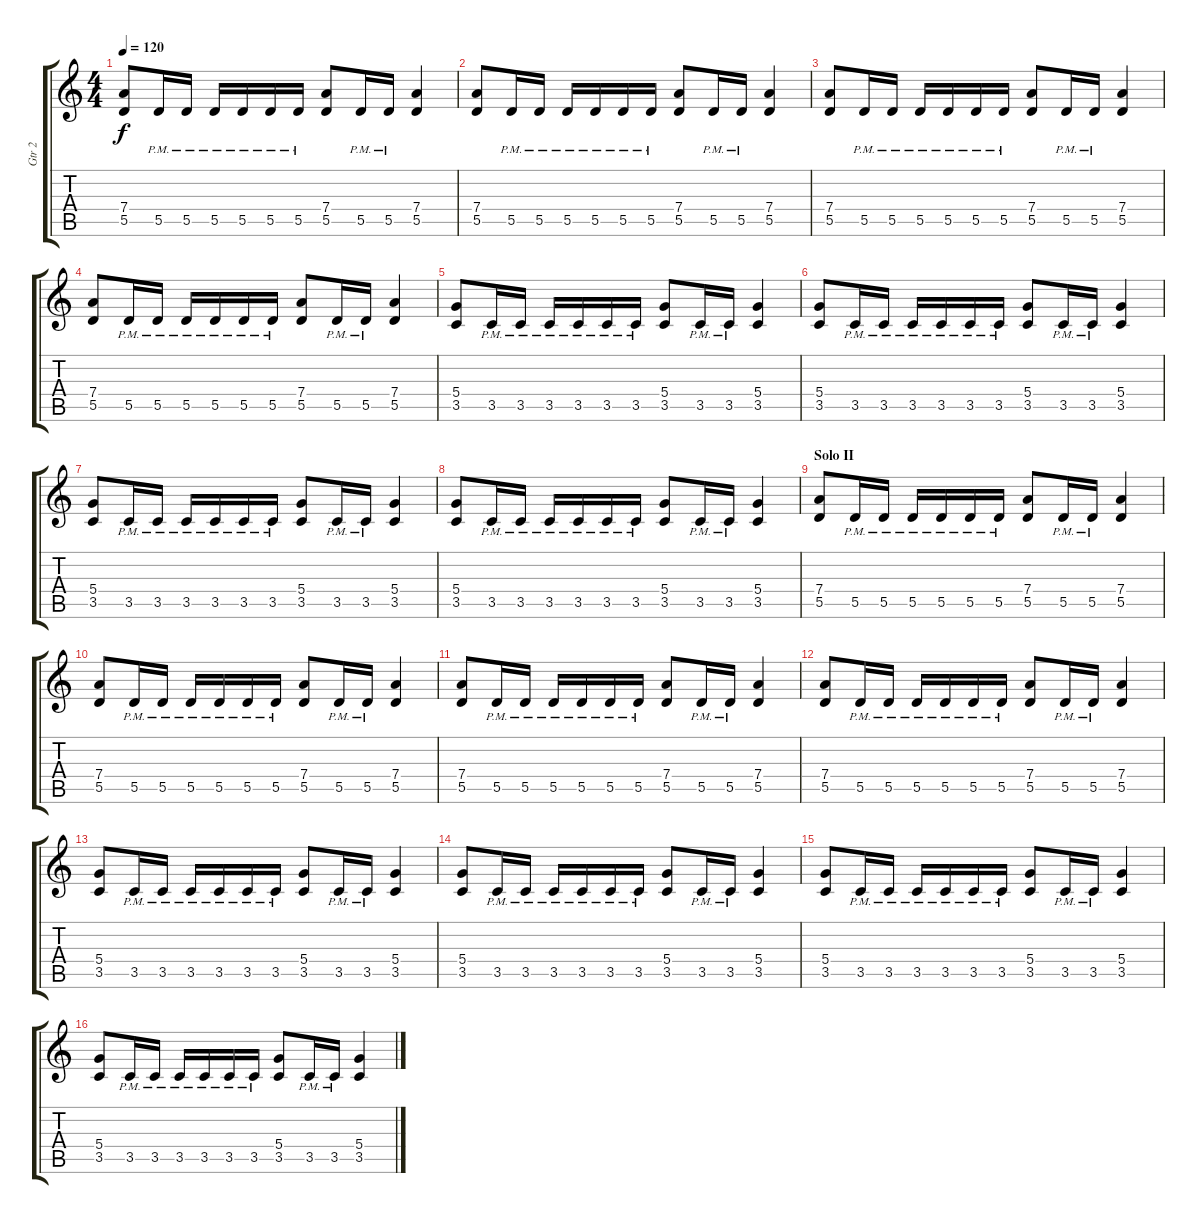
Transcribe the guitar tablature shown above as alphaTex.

\track ("Gtr 2" "Gtr 2") {instrument distortionguitar}
\staff {score tabs}
\tuning (E4 B3 G3 D3 A2 E2) {hide}
\ts (4 4)
\tempo 120
\clef g2
\ks c
(7.4 5.5).8{dy f} 5.5{pm}.16 5.5{pm}.16 5.5{pm}.16 5.5{pm}.16 5.5{pm}.16 5.5{pm}.16 (7.4 5.5).8 5.5{pm}.16 5.5{pm}.16 (7.4 5.5).4 |
(7.4 5.5).8 5.5{pm}.16 5.5{pm}.16 5.5{pm}.16 5.5{pm}.16 5.5{pm}.16 5.5{pm}.16 (7.4 5.5).8 5.5{pm}.16 5.5{pm}.16 (7.4 5.5).4 |
(7.4 5.5).8 5.5{pm}.16 5.5{pm}.16 5.5{pm}.16 5.5{pm}.16 5.5{pm}.16 5.5{pm}.16 (7.4 5.5).8 5.5{pm}.16 5.5{pm}.16 (7.4 5.5).4 |
(7.4 5.5).8 5.5{pm}.16 5.5{pm}.16 5.5{pm}.16 5.5{pm}.16 5.5{pm}.16 5.5{pm}.16 (7.4 5.5).8 5.5{pm}.16 5.5{pm}.16 (7.4 5.5).4 |
(5.4 3.5).8 3.5{pm}.16 3.5{pm}.16 3.5{pm}.16 3.5{pm}.16 3.5{pm}.16 3.5{pm}.16 (5.4 3.5).8 3.5{pm}.16 3.5{pm}.16 (5.4 3.5).4 |
(5.4 3.5).8 3.5{pm}.16 3.5{pm}.16 3.5{pm}.16 3.5{pm}.16 3.5{pm}.16 3.5{pm}.16 (5.4 3.5).8 3.5{pm}.16 3.5{pm}.16 (5.4 3.5).4 |
(5.4 3.5).8 3.5{pm}.16 3.5{pm}.16 3.5{pm}.16 3.5{pm}.16 3.5{pm}.16 3.5{pm}.16 (5.4 3.5).8 3.5{pm}.16 3.5{pm}.16 (5.4 3.5).4 |
(5.4 3.5).8 3.5{pm}.16 3.5{pm}.16 3.5{pm}.16 3.5{pm}.16 3.5{pm}.16 3.5{pm}.16 (5.4 3.5).8 3.5{pm}.16 3.5{pm}.16 (5.4 3.5).4 |
\section ("" "Solo II")
(7.4 5.5).8{volume 12} 5.5{pm}.16 5.5{pm}.16 5.5{pm}.16 5.5{pm}.16 5.5{pm}.16 5.5{pm}.16 (7.4 5.5).8 5.5{pm}.16 5.5{pm}.16 (7.4 5.5).4 |
(7.4 5.5).8 5.5{pm}.16 5.5{pm}.16 5.5{pm}.16 5.5{pm}.16 5.5{pm}.16 5.5{pm}.16 (7.4 5.5).8 5.5{pm}.16 5.5{pm}.16 (7.4 5.5).4 |
(7.4 5.5).8 5.5{pm}.16 5.5{pm}.16 5.5{pm}.16 5.5{pm}.16 5.5{pm}.16 5.5{pm}.16 (7.4 5.5).8 5.5{pm}.16 5.5{pm}.16 (7.4 5.5).4 |
(7.4 5.5).8 5.5{pm}.16{balance 12} 5.5{pm}.16{balance 11} 5.5{pm}.16{balance 10} 5.5{pm}.16{balance 9} 5.5{pm}.16{balance 8} 5.5{pm}.16{balance 8} (7.4 5.5).8{balance 7} 5.5{pm}.16{balance 5} 5.5{pm}.16{balance 4} (7.4 5.5).4{balance 3} |
(5.4 3.5).8 3.5{pm}.16 3.5{pm}.16 3.5{pm}.16 3.5{pm}.16 3.5{pm}.16 3.5{pm}.16 (5.4 3.5).8 3.5{pm}.16 3.5{pm}.16 (5.4 3.5).4 |
(5.4 3.5).8 3.5{pm}.16 3.5{pm}.16 3.5{pm}.16 3.5{pm}.16 3.5{pm}.16 3.5{pm}.16 (5.4 3.5).8 3.5{pm}.16 3.5{pm}.16 (5.4 3.5).4 |
(5.4 3.5).8 3.5{pm}.16 3.5{pm}.16 3.5{pm}.16 3.5{pm}.16 3.5{pm}.16 3.5{pm}.16 (5.4 3.5).8 3.5{pm}.16 3.5{pm}.16 (5.4 3.5).4 |
(5.4 3.5).8 3.5{pm}.16 3.5{pm}.16 3.5{pm}.16 3.5{pm}.16 3.5{pm}.16 3.5{pm}.16 (5.4 3.5).8 3.5{pm}.16 3.5{pm}.16 (5.4 3.5).4
